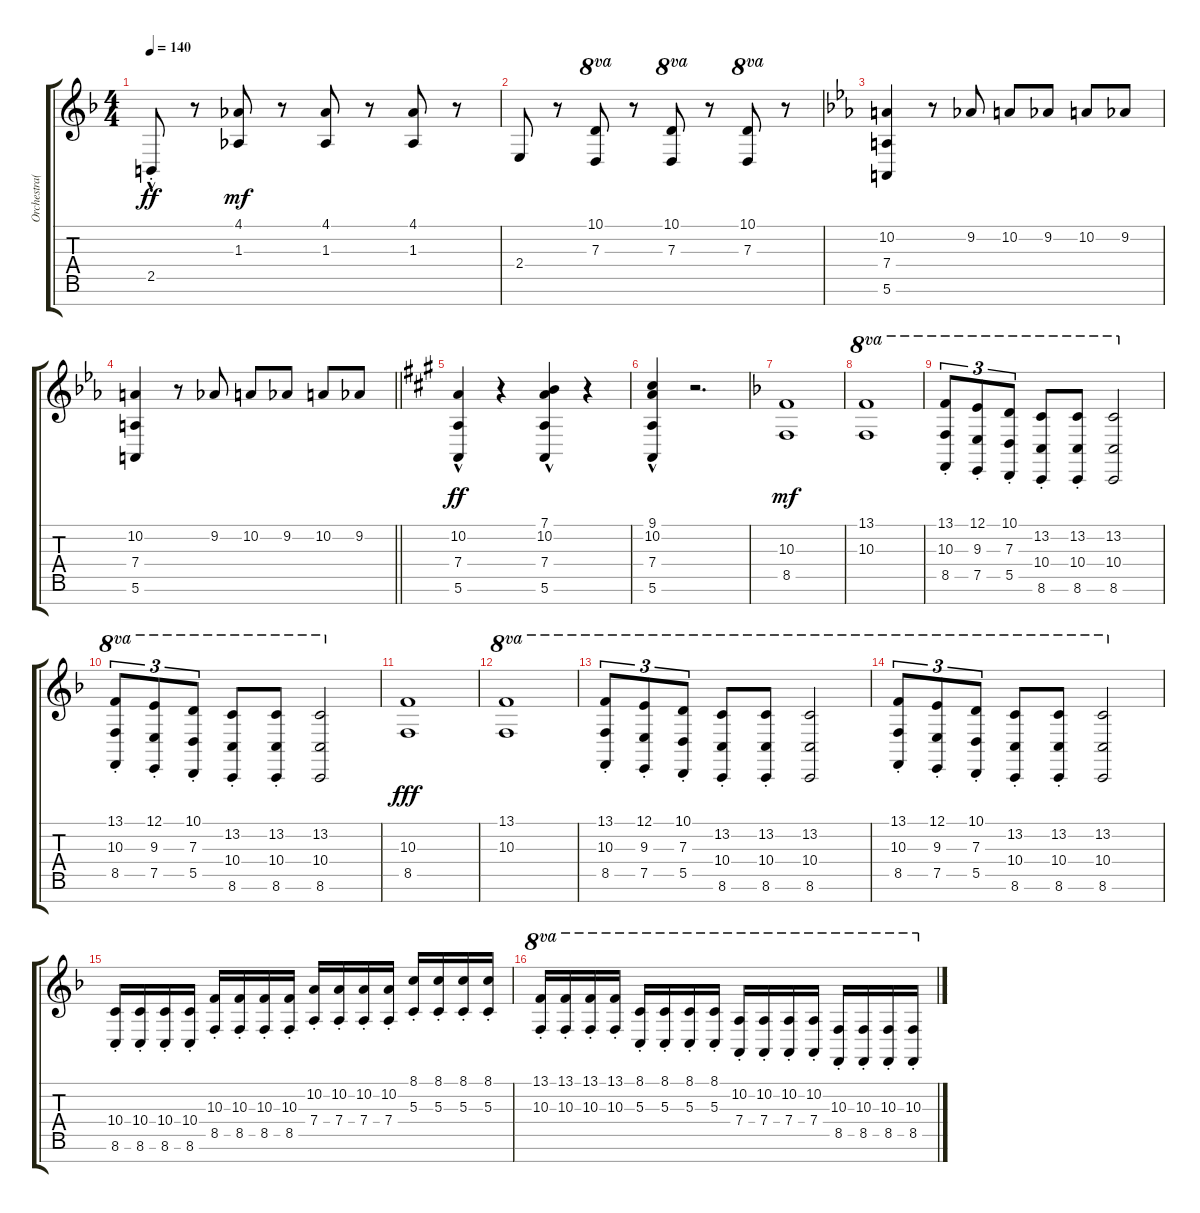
\track ("Orchestra(Bob Kinkel)" "Orchestra(") {instrument stringensemble1}
\staff {score tabs}
\tuning (E4 B3 G3 D3 A2 E2 B1) {hide}
\ts (4 4)
\tempo 140
\clef g2
\ks f
2.5{hac st}.8{dy ff} r.8 (4.1 1.3).8{dy mf} r.8 (4.1 1.3).8 r.8 (4.1 1.3).8 r.8 |
2.4.8 r.8 (10.1 7.3).8{ot 8va} r.8 (10.1 7.3).8{ot 8va} r.8 (10.1 7.3).8{ot 8va} r.8 |
\ks eb
(10.2 7.4 5.6).4 r.8 9.2.8 10.2.8 9.2.8 10.2.8 9.2.8 |
\barLineRight lightlight
(10.2 7.4 5.6).4 r.8 9.2.8 10.2.8 9.2.8 10.2.8 9.2.8 |
\ks a
(10.2{hac} 7.4{hac} 5.6{hac}).4{dy ff} r.4 (7.1{hac} 10.2{hac} 7.4{hac} 5.6{hac}).4 r.4 |
(9.1{hac} 10.2{hac} 7.4{hac} 5.6{hac}).4 r.2{d} |
\ks f
(10.3 8.5).1{dy mf} |
(13.1 10.3).1{ot 8va} |
(13.1{st} 10.3{st} 8.5{st}).8{tu (3 2) ot 8va} (12.1{st} 9.3{st} 7.5{st}).8{tu (3 2) ot 8va} (10.1{st} 7.3{st} 5.5{st}).8{tu (3 2) ot 8va} (13.2{st} 10.4{st} 8.6{st}).8{ot 8va} (13.2{st} 10.4{st} 8.6{st}).8{ot 8va} (13.2 10.4 8.6).2{ot 8va} |
(13.1{st} 10.3{st} 8.5{st}).8{tu (3 2) ot 8va} (12.1{st} 9.3{st} 7.5{st}).8{tu (3 2) ot 8va} (10.1{st} 7.3{st} 5.5{st}).8{tu (3 2) ot 8va} (13.2{st} 10.4{st} 8.6{st}).8{ot 8va} (13.2{st} 10.4{st} 8.6{st}).8{ot 8va} (13.2 10.4 8.6).2{ot 8va} |
(10.3 8.5).1{dy fff} |
(13.1 10.3).1{ot 8va} |
(13.1{st} 10.3{st} 8.5{st}).8{tu (3 2) ot 8va} (12.1{st} 9.3{st} 7.5{st}).8{tu (3 2) ot 8va} (10.1{st} 7.3{st} 5.5{st}).8{tu (3 2) ot 8va} (13.2{st} 10.4{st} 8.6{st}).8{ot 8va} (13.2{st} 10.4{st} 8.6{st}).8{ot 8va} (13.2 10.4 8.6).2{ot 8va} |
(13.1{st} 10.3{st} 8.5{st}).8{tu (3 2) ot 8va} (12.1{st} 9.3{st} 7.5{st}).8{tu (3 2) ot 8va} (10.1{st} 7.3{st} 5.5{st}).8{tu (3 2) ot 8va} (13.2{st} 10.4{st} 8.6{st}).8{ot 8va} (13.2{st} 10.4{st} 8.6{st}).8{ot 8va} (13.2 10.4 8.6).2{ot 8va} |
(10.4{st} 8.6{st}).16 (10.4{st} 8.6{st}).16 (10.4{st} 8.6{st}).16 (10.4{st} 8.6{st}).16 (10.3{st} 8.5{st}).16 (10.3{st} 8.5{st}).16 (10.3{st} 8.5{st}).16 (10.3{st} 8.5{st}).16 (10.2{st} 7.4{st}).16 (10.2{st} 7.4{st}).16 (10.2{st} 7.4{st}).16 (10.2{st} 7.4{st}).16 (8.1{st} 5.3{st}).16 (8.1{st} 5.3{st}).16 (8.1{st} 5.3{st}).16 (8.1{st} 5.3{st}).16 |
(13.1{st} 10.3{st}).16{ot 8va} (13.1{st} 10.3{st}).16{ot 8va} (13.1{st} 10.3{st}).16{ot 8va} (13.1{st} 10.3{st}).16{ot 8va} (8.1{st} 5.3{st}).16{ot 8va} (8.1{st} 5.3{st}).16{ot 8va} (8.1{st} 5.3{st}).16{ot 8va} (8.1{st} 5.3{st}).16{ot 8va} (10.2{st} 7.4{st}).16{ot 8va} (10.2{st} 7.4{st}).16{ot 8va} (10.2{st} 7.4{st}).16{ot 8va} (10.2{st} 7.4{st}).16{ot 8va} (10.3{st} 8.5{st}).16{ot 8va} (10.3{st} 8.5{st}).16{ot 8va} (10.3{st} 8.5{st}).16{ot 8va} (10.3{st} 8.5{st}).16{ot 8va}
